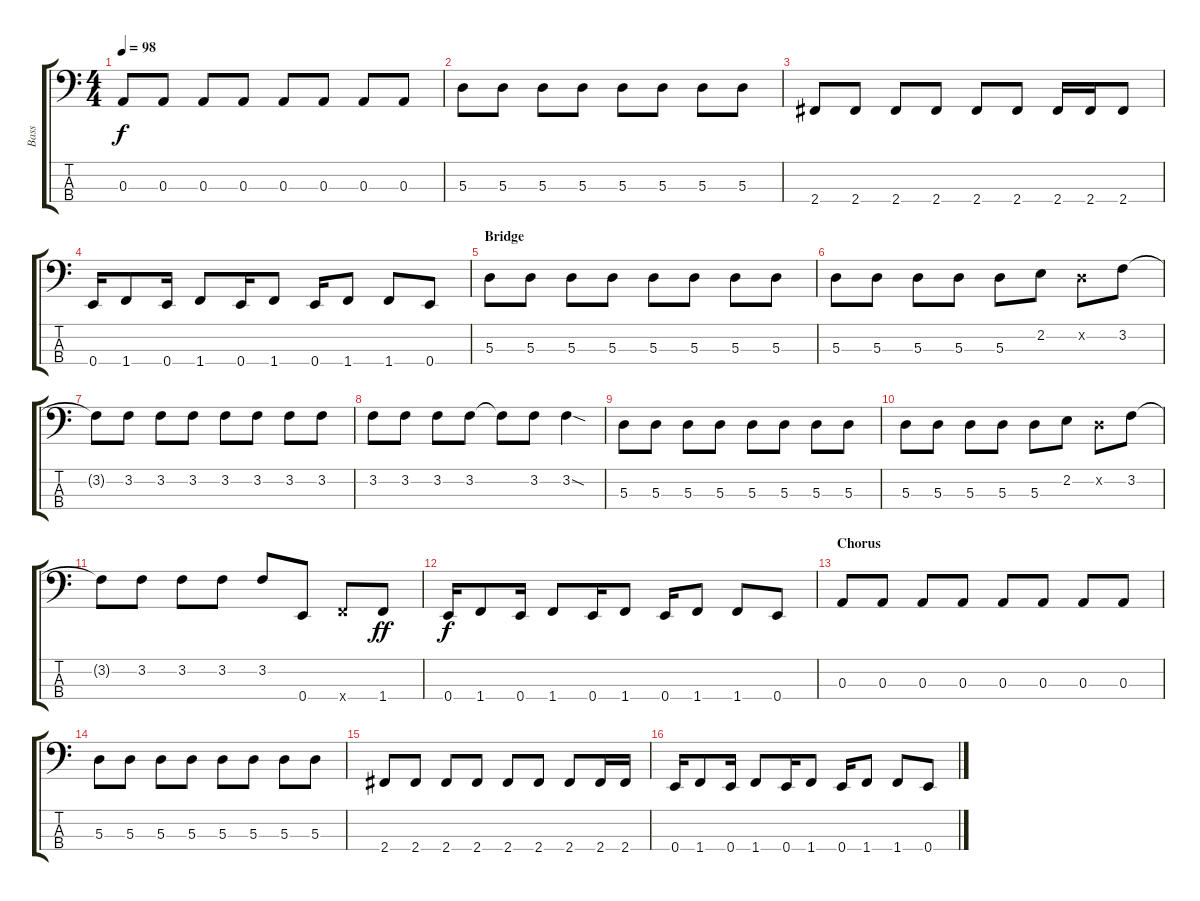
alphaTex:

\track ("Bass" "Bass") {instrument electricbassfinger}
\staff {score tabs}
\tuning (G2 D2 A1 E1) {hide}
\ts (4 4)
\tempo 98
\clef f4
\ks c
0.3.8{dy f} 0.3.8 0.3.8 0.3.8 0.3.8 0.3.8 0.3.8 0.3.8 |
5.3.8 5.3.8 5.3.8 5.3.8 5.3.8 5.3.8 5.3.8 5.3.8 |
2.4.8 2.4.8 2.4.8 2.4.8 2.4.8 2.4.8 2.4.16 2.4.16 2.4.8 |
0.4.16 1.4.8 0.4.16 1.4.8 0.4.16 1.4.8 0.4.16 1.4.8 1.4.8 0.4.8 |
\section ("" "Bridge")
5.3.8 5.3.8 5.3.8 5.3.8 5.3.8 5.3.8 5.3.8 5.3.8 |
5.3.8 5.3.8 5.3.8 5.3.8 5.3.8 2.2.8 0.2{x}.8 3.2.8 |
3.2{t}.8 3.2.8 3.2.8 3.2.8 3.2.8 3.2.8 3.2.8 3.2.8 |
3.2.8 3.2.8 3.2.8 3.2.8 3.2{t}.8 3.2.8 3.2{sod}.4 |
5.3.8 5.3.8 5.3.8 5.3.8 5.3.8 5.3.8 5.3.8 5.3.8 |
5.3.8 5.3.8 5.3.8 5.3.8 5.3.8 2.2.8 0.2{x}.8 3.2.8 |
3.2{t}.8 3.2.8 3.2.8 3.2.8 3.2.8 0.4.8 1.4{x}.8 1.4.8{dy ff} |
0.4.16{dy f} 1.4.8 0.4.16 1.4.8 0.4.16 1.4.8 0.4.16 1.4.8 1.4.8 0.4.8 |
\section ("" "Chorus")
0.3.8 0.3.8 0.3.8 0.3.8 0.3.8 0.3.8 0.3.8 0.3.8 |
5.3.8 5.3.8 5.3.8 5.3.8 5.3.8 5.3.8 5.3.8 5.3.8 |
2.4.8 2.4.8 2.4.8 2.4.8 2.4.8 2.4.8 2.4.8 2.4.16 2.4.16 |
0.4.16 1.4.8 0.4.16 1.4.8 0.4.16 1.4.8 0.4.16 1.4.8 1.4.8 0.4.8
